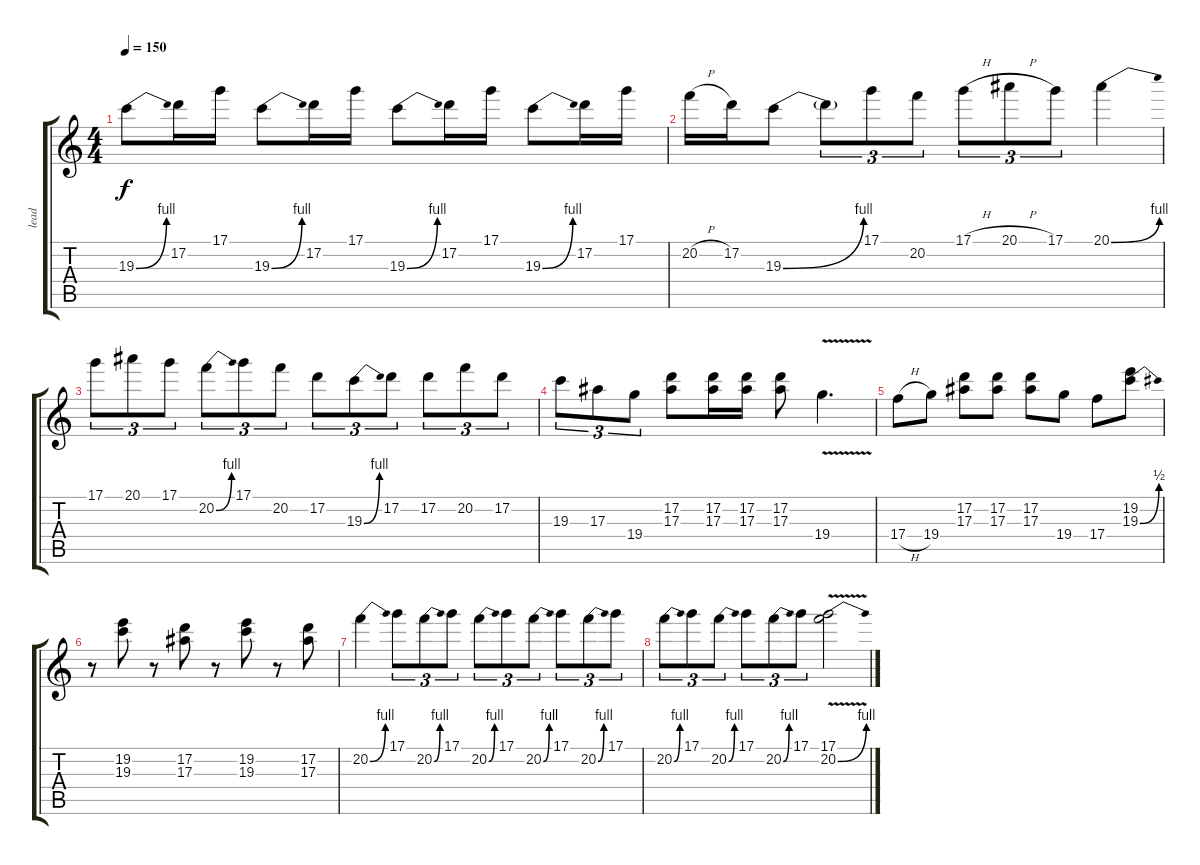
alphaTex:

\track ("lead" "lead") {instrument distortionguitar}
\staff {score tabs}
\tuning (D4 A3 F3 C3 G2 C2) {hide}
\ts (4 4)
\tempo 150
\clef g2
\ks c
19.3{be (bend 0 0 60 4)}.8{dy f} 17.2.16 17.1.16 19.3{be (bend 0 0 60 4)}.8 17.2.16 17.1.16 19.3{be (bend 0 0 60 4)}.8 17.2.16 17.1.16 19.3{be (bend 0 0 60 4)}.8 17.2.16 17.1.16 |
20.2{h}.16 17.2.16 19.3{be (bend 0 0 60 4)}.8 19.3{t}.8{tu (3 2)} 17.1.8{tu (3 2)} 20.2.8{tu (3 2)} 17.1{h}.8{tu (3 2)} 20.1{h}.8{tu (3 2)} 17.1.8{tu (3 2)} 20.1{be (bend 0 0 60 4)}.4 |
17.1.8{tu (3 2)} 20.1.8{tu (3 2)} 17.1.8{tu (3 2)} 20.2{be (bend 0 0 60 4)}.8{tu (3 2)} 17.1.8{tu (3 2)} 20.2.8{tu (3 2)} 17.2.8{tu (3 2)} 19.3{be (bend 0 0 60 4)}.8{tu (3 2)} 17.2.8{tu (3 2)} 17.2.8{tu (3 2)} 20.2.8{tu (3 2)} 17.2.8{tu (3 2)} |
19.3.8{tu (3 2)} 17.3.8{tu (3 2)} 19.4.8{tu (3 2)} (17.2 17.3).8 (17.2 17.3).16 (17.2 17.3).16 (17.2 17.3).8 19.4{v}.4{d} |
17.4{h}.8 19.4.8 (17.2 17.3).8 (17.2 17.3).8 (17.2 17.3).8 19.4.8 17.4.8 (19.2 19.3{be (bend 0 0 60 2)}).8 |
r.8 (19.2 19.3).8 r.8 (17.2 17.3).8 r.8 (19.2 19.3).8 r.8 (17.2 17.3).8 |
20.2{be (bend 0 0 60 4)}.4 17.1.8{tu (3 2)} 20.2{be (bend 0 0 60 4)}.8{tu (3 2)} 17.1.8{tu (3 2)} 20.2{be (bend 0 0 60 4)}.8{tu (3 2)} 17.1.8{tu (3 2)} 20.2{be (bend 0 0 60 4)}.8{tu (3 2)} 17.1.8{tu (3 2)} 20.2{be (bend 0 0 60 4)}.8{tu (3 2)} 17.1.8{tu (3 2)} |
20.2{be (bend 0 0 60 4)}.8{tu (3 2)} 17.1.8{tu (3 2)} 20.2{be (bend 0 0 60 4)}.8{tu (3 2)} 17.1.8{tu (3 2)} 20.2{be (bend 0 0 60 4)}.8{tu (3 2)} 17.1.8{tu (3 2)} (17.1 20.2{be (bend 0 0 60 4) v}).2
